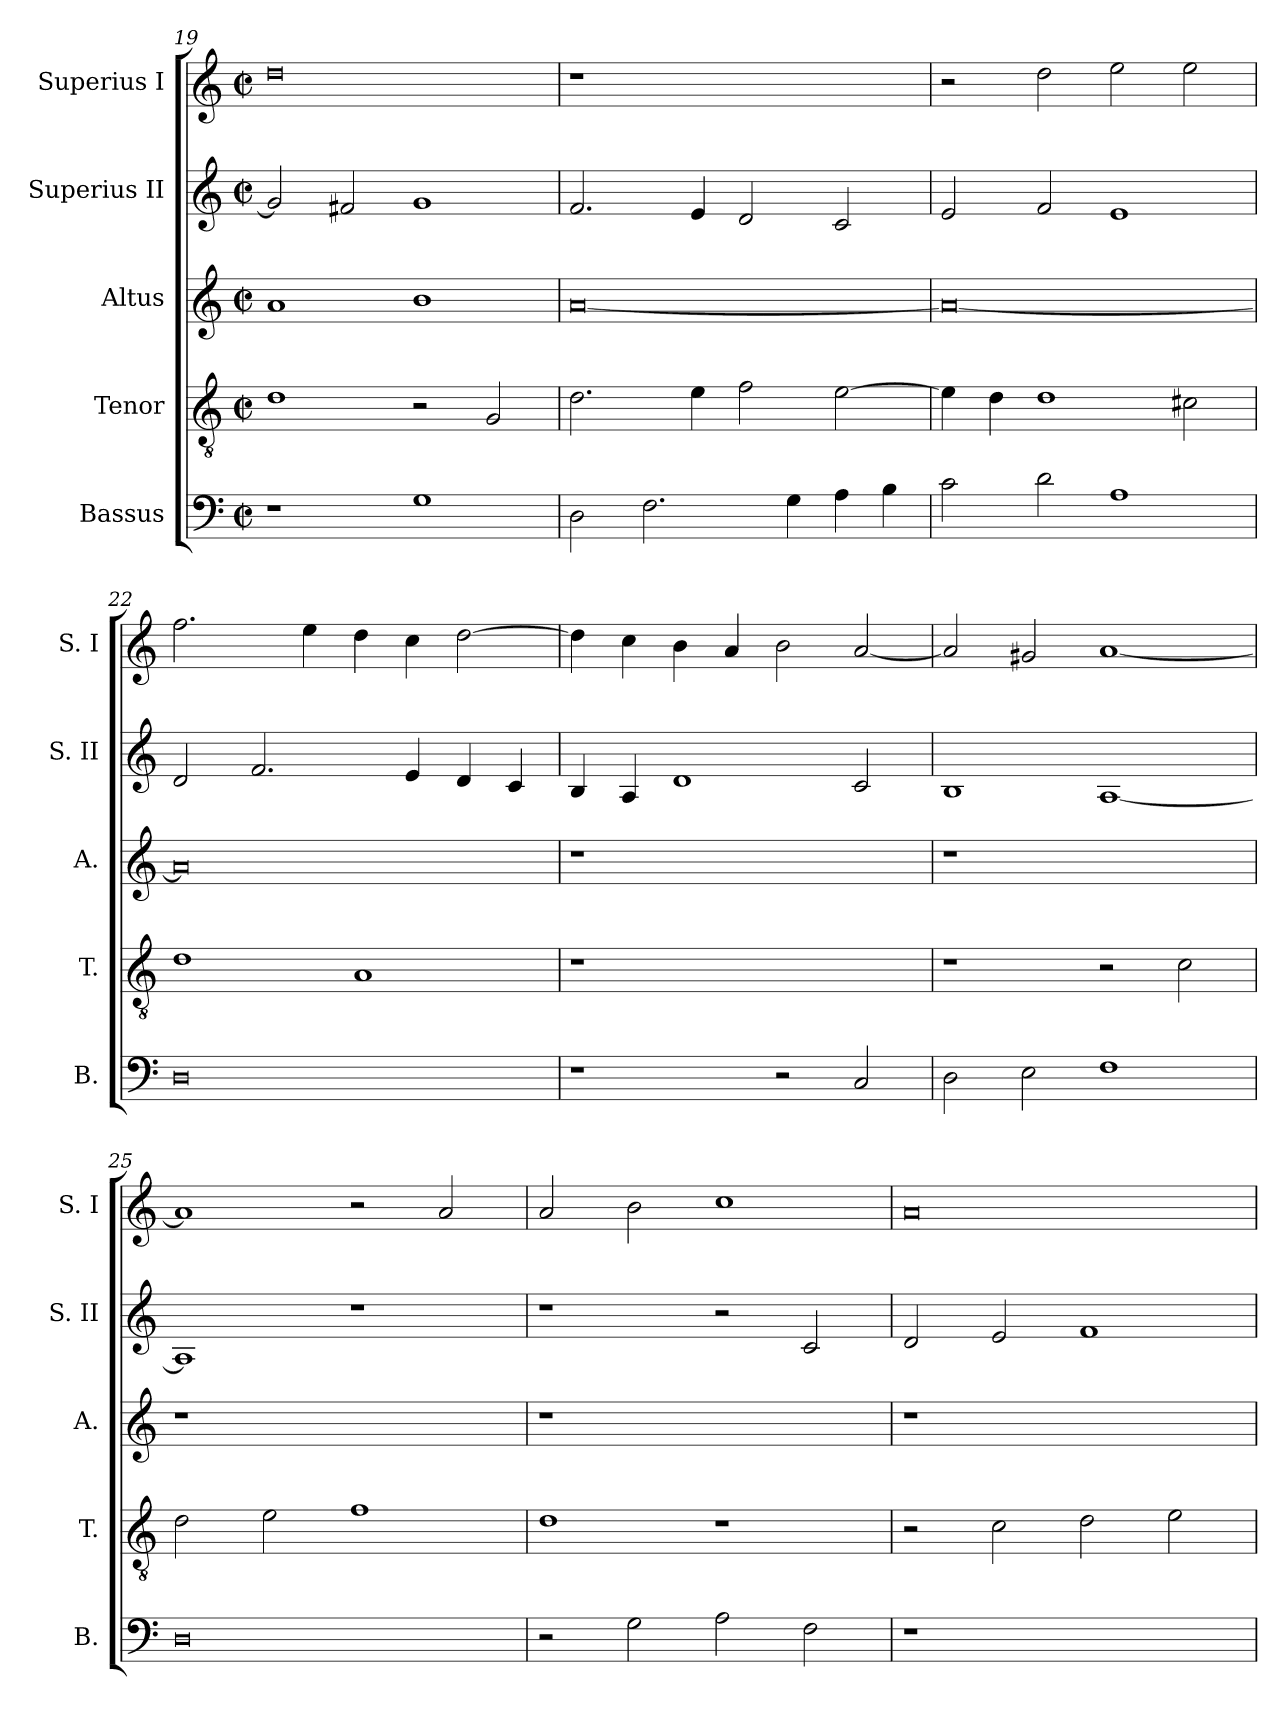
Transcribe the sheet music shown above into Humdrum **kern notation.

**kern	**kern	**kern	**kern	**kern
*part5	*part4	*part3	*part2	*part1
*staff5	*staff4	*staff3	*staff2	*staff1
*I"Bassus	*I"Tenor	*I"Altus	*I"Superius II	*I"Superius I
*I'B.	*I'T.	*I'A.	*I'S. II	*I'S. I
!!LO:PB:g=z
*clefF4	*clefGv2	*clefG2	*clefG2	*clefG2
*	*ITrd7c12	*	*	*
*k[]	*k[]	*k[]	*k[]	*k[]
*C:	*C:	*C:	*C:	*C:
*M2/2	*M2/2	*M2/2	*M2/2	*M2/2
*met(c|)	*met(c|)	*met(c|)	*met(c|)	*met(c|)
=19	=19	=19	=19	=19
1r	1Di	1ai	2gi/]	0ddi
.	.	.	2f#Xi/	.
1Gi	2r	1bi	1gi	.
.	2GGi/	.	.	.
=20	=20	=20	=20	=20
!	!	!	!	!LO:N:vis=1
2Di\	2.Di\	[<0ai	2.fi/	1r
2.Fi\	.	.	.	.
.	4Ei\	.	4ei/	.
.	2Fi\	.	2di/	1ryy
4Gi\	.	.	.	.
4Ai\	[>2Ei\	.	2ci/	.
4Bi\	.	.	.	.
=21	=21	=21	=21	=21
2ci\	4Ei\]	0ai_<	2ei/	2r
.	4Di\	.	.	.
2di\	1Di	.	2fi/	2ddi\
1Ai	.	.	1ei	2eei\
.	2C#Xi\	.	.	2eei\
=22	=22	=22	=22	=22
0Di	1Di	0ai]	2di/	2.ffi\
.	.	.	2.fi/	.
.	.	.	.	4eei\
.	1AAi	.	.	4ddi\
.	.	.	4ei/	4cci\
.	.	.	4di/	[>2ddi\
.	.	.	4ci/	.
!!LO:LB:g=z
=23	=23	=23	=23	=23
!	!LO:N:vis=1	!LO:N:vis=1	!	!
1r	1r	1r	4Bi/	4ddi\]
.	.	.	4Ai/	4cci\
.	.	.	1di	4bi\
.	.	.	.	4ai/
2r	1ryy	1ryy	.	2bi\
2Ci/	.	.	2ci/	[<2ai/
=24	=24	=24	=24	=24
!	!	!LO:N:vis=1	!	!
2Di\	1r	1r	1Bi	2ai/]
2Ei\	.	.	.	2g#Xi/
1Fi	2r	1ryy	[<1Ai	[<1ai
.	2Ci\	.	.	.
=25	=25	=25	=25	=25
!	!	!LO:N:vis=1	!	!
0Di	2Di\	1r	1Ai]	1ai]
.	2Ei\	.	.	.
.	1Fi	1ryy	1r	2r
.	.	.	.	2ai/
=26	=26	=26	=26	=26
!	!	!LO:N:vis=1	!	!
2r	1Di	1r	1r	2ai/
2Gi\	.	.	.	2bi\
2Ai\	1r	1ryy	2r	1cci
2Fi\	.	.	2ci/	.
=27	=27	=27	=27	=27
!LO:N:vis=1	!	!LO:N:vis=1	!	!
1r	2r	1r	2di/	0ai
.	2Ci\	.	2ei/	.
1ryy	2Di\	1ryy	1fi	.
.	2Ei\	.	.	.
=	=	=	=	=
*-	*-	*-	*-	*-
